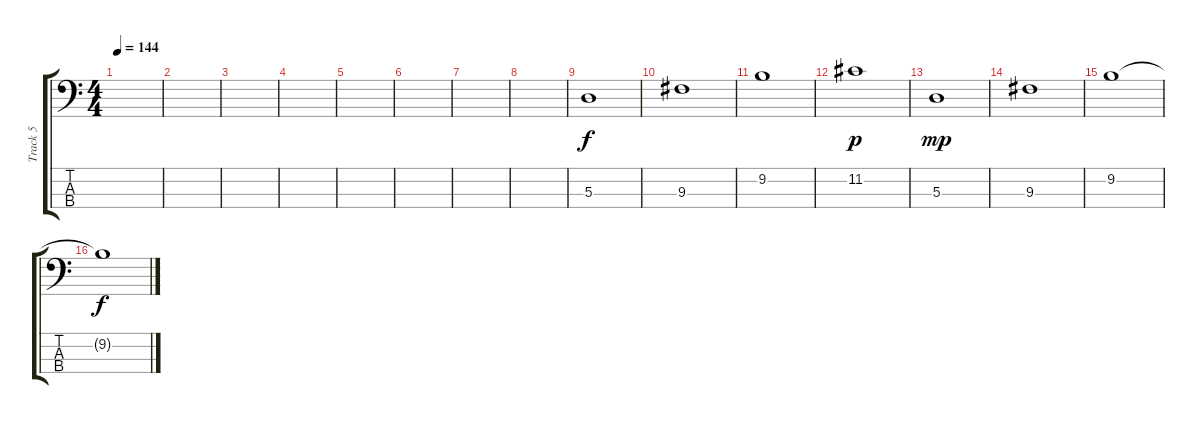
\track ("Track 5" "Track 5") {instrument electricbassfinger}
\staff {score tabs}
\tuning (G2 D2 A1 D1) {hide}
\ts (4 4)
\tempo 144
\clef f4
\ks c
|
|
|
|
|
|
|
|
5.3.1 |
9.3.1 |
9.2.1 |
11.2.1{dy p} |
5.3.1{dy mp} |
9.3.1 |
9.2.1 |
9.2{t}.1{dy f}
